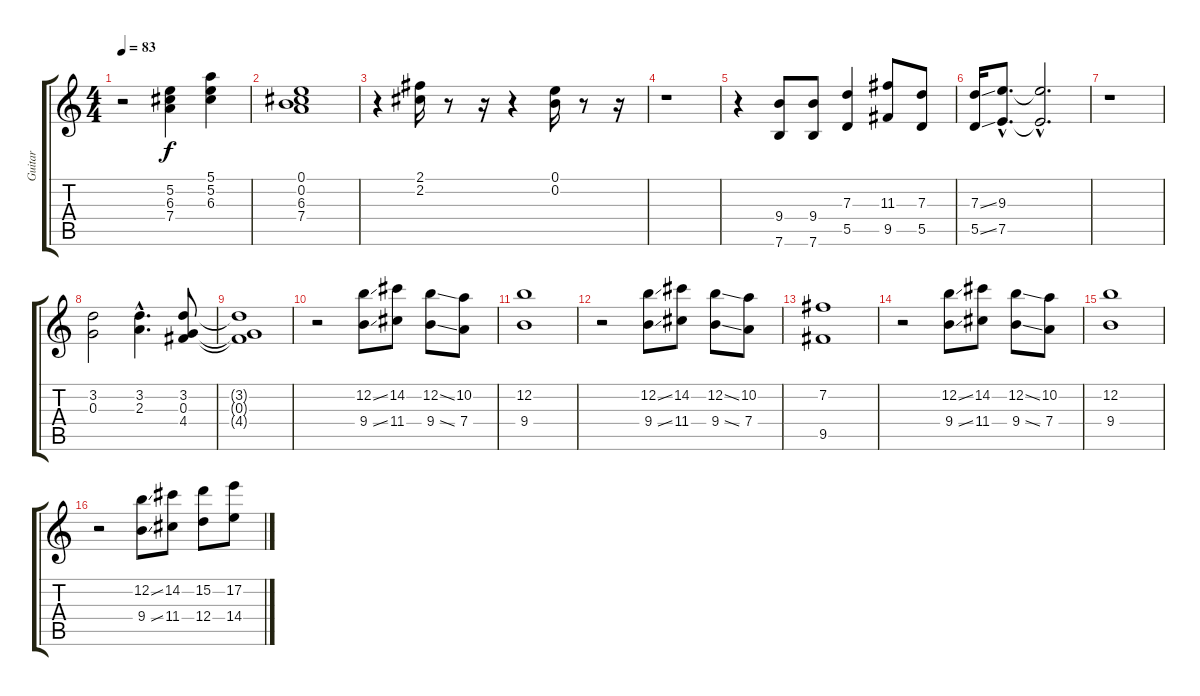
\track ("Guitar" "Guitar") {instrument electricguitarclean}
\staff {score tabs}
\tuning (E4 B3 G3 D3 A2 E2) {hide}
\ts (4 4)
\tempo 83
\clef g2
\ks c
r.2{dy f} (5.2 6.3 7.4).4 (5.1 5.2 6.3).4 |
(0.1 0.2 6.3 7.4).1 |
r.4 (2.1 2.2).16 r.8 r.16 r.4 (0.1 0.2).16 r.8 r.16 |
r.1 |
r.4 (9.4 7.6).8 (9.4 7.6).8 (7.3 5.5).4 (11.3 9.5).8 (7.3 5.5).8 |
(7.3{ss} 5.5{ss}).16 (9.3{hac} 7.5{hac}).8{d} (9.3{hac t} 7.5{hac t}).2{d} |
r.1 |
(3.2 0.3).2 (3.2{hac} 2.3{hac}).4{d} (3.2 0.3 4.4).8 |
(3.2{t} 0.3{t} 4.4{t}).1 |
r.2 (12.2{ss} 9.4{ss}).8 (14.2 11.4).8 (12.2{ss} 9.4{ss}).8 (10.2 7.4).8 |
(12.2 9.4).1 |
r.2 (12.2{ss} 9.4{ss}).8 (14.2 11.4).8 (12.2{ss} 9.4{ss}).8 (10.2 7.4).8 |
(7.2 9.5).1 |
r.2 (12.2{ss} 9.4{ss}).8 (14.2 11.4).8 (12.2{ss} 9.4{ss}).8 (10.2 7.4).8 |
(12.2 9.4).1 |
r.2 (12.2{ss} 9.4{ss}).8 (14.2 11.4).8 (15.2 12.4).8 (17.2 14.4).8
